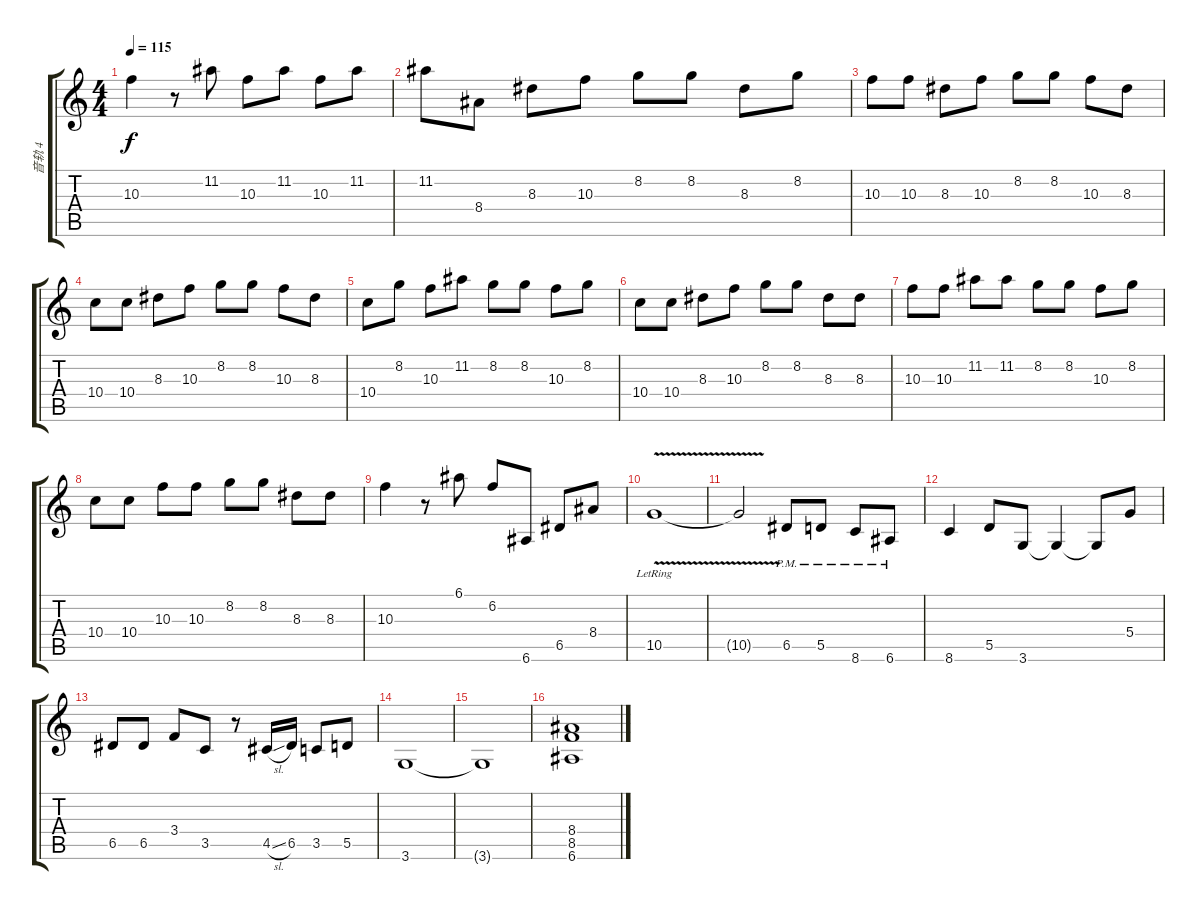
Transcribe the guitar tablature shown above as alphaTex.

\track ("音轨 4" "音轨 4") {instrument distortionguitar}
\staff {score tabs}
\tuning (E4 B3 G3 D3 A2 E2) {hide}
\ts (4 4)
\tempo 115
\clef g2
\ks c
10.3.4{dy f} r.8 11.2.8 10.3.8 11.2.8 10.3.8 11.2.8 |
11.2.8 8.4.8 8.3.8 10.3.8 8.2.8 8.2.8 8.3.8 8.2.8 |
10.3.8 10.3.8 8.3.8 10.3.8 8.2.8 8.2.8 10.3.8 8.3.8 |
10.4.8 10.4.8 8.3.8 10.3.8 8.2.8 8.2.8 10.3.8 8.3.8 |
10.4.8 8.2.8 10.3.8 11.2.8 8.2.8 8.2.8 10.3.8 8.2.8 |
10.4.8 10.4.8 8.3.8 10.3.8 8.2.8 8.2.8 8.3.8 8.3.8 |
10.3.8 10.3.8 11.2.8 11.2.8 8.2.8 8.2.8 10.3.8 8.2.8 |
10.4.8 10.4.8 10.3.8 10.3.8 8.2.8 8.2.8 8.3.8 8.3.8 |
10.3.4 r.8 6.1.8 6.2.8 6.6.8 6.5.8 8.4.8 |
10.5{v lr}.1 |
10.5{v t}.2 6.5{pm}.8 5.5{pm}.8 8.6{pm}.8 6.6{pm}.8 |
8.6.4 5.5.8 3.6.8 3.6{t}.4 3.6{t}.8 5.4.8 |
6.5.8 6.5.8 3.4.8 3.5.8 r.8 4.5{sl}.16 6.5.16 3.5.8 5.5.8 |
3.6.1 |
3.6{t}.1 |
(8.4 8.5 6.6).1
